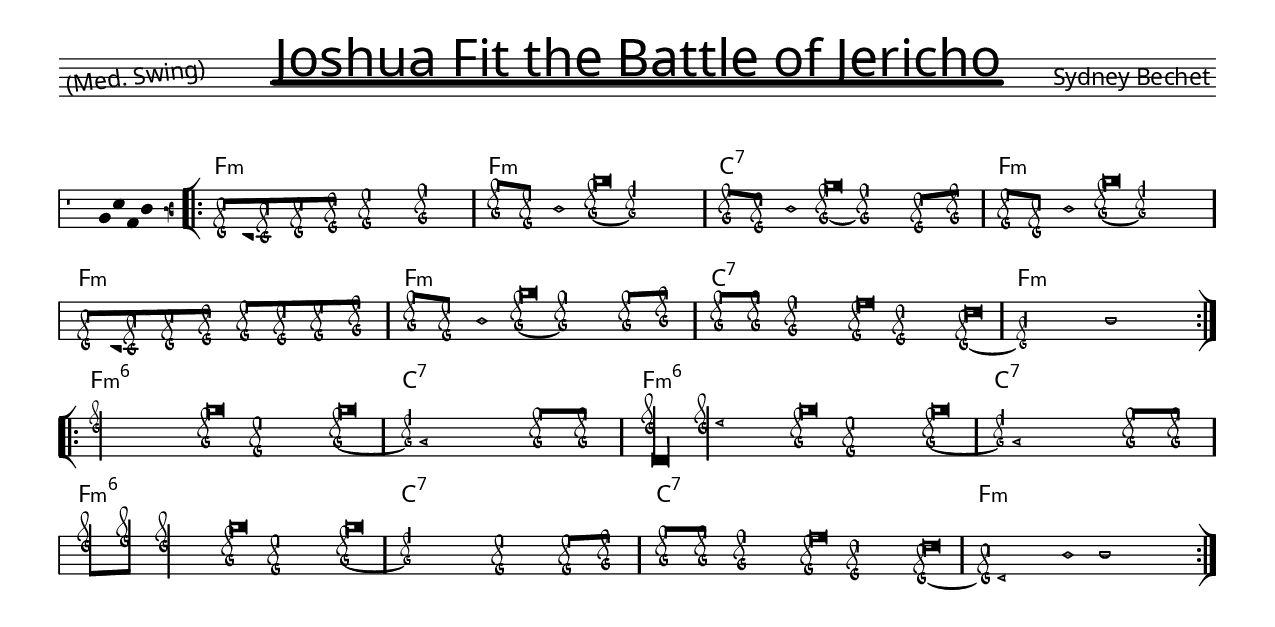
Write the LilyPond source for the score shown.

\version "2.20.0"

#(set-global-staff-size 18)

\version "2.18.2"

%%%%%%%%%%%%%%%%%%%%%%%%%%%%%%%%%%%%%%%%%%%%%%%%%%%%%%%%%%%%%%%%%%%%%%%%%%%%
% Creating jazz-style chords
% Borrowed from Jean-Pierre's good work at:
%               https://sites.google.com/site/jpgzic/home
%%%%%%%%%%%%%%%%%%%%%%%%%%%%%%%%%%%%%%%%%%%%%%%%%%%%%%%%%%%%%%%%%%%%%%%%%%%%


% modification of the procedure "chordRootNamer"
%---- Definition of chord alterations -------
#(define (JazzChordNames pitch majmin)  ;majmin is a required argument for "chordNamer", but not used here
  (let* ((alt (ly:pitch-alteration pitch)))
    (make-line-markup
      (list
  (make-simple-markup
    (vector-ref #("C" "D" "E" "F" "G" "A" "B")
      (ly:pitch-notename pitch)))
  (if (= alt 0)      ; alteration ?
    (markup "")    ; do nothing
    (if (= alt FLAT)  ; flat or sharp
      (markup ">")
      (markup "<")
    )
  )
      )
    )
  )
)

%----- markup commands to make it easier to write chords -----
%----- this section can be adapted as desired (I don't like "MI" and "MA", for example)
% for minor chords, use "acMin" to print a small "m"
#(define-markup-command (acMin layout props extension) (string?)
  (interpret-markup layout props
    (markup #:small "m" #:super extension)))

% for major chords, use "acMaj" to print a small "M"
#(define-markup-command (acMaj layout props extension) (string?)
  (interpret-markup layout props
    (markup #:super "M" #:super extension)))

% for chords with up to three alterations, stacked on top of each other
#(define-markup-command (acAlt layout props strA strB strC) (string? string? string?)
  (interpret-markup layout props
    (markup
      #:super strA
      #:fontsize 1.5 "["
      #:fontsize -4
      #:raise 1.8
      #:column (strB strC)
      #:fontsize 1.5 "]"
    )
  )
)

% modify the built-in "chordNameExceptions"
%----- change chord exceptions for jazz notation -----
%
%  degrés       markup        % écriture
JazzChordsList = {
% minor third chords - 3 notes
  <c es ges>1-\markup { \super "dim." } % :dim
  <c es g>-\markup { \acMin #"" } % :m

% minor third chords - 4 notes
  <c es ges beses>-\markup { \super "7dim" } % :dim7
  <c es gis>-\markup { \acMin #"aug" } % :m5+ (Ab/C)
  <c es g a>-\markup { \acMin #"6" } % :m6
  <c es ges bes>-\markup { \acMin #"7 >5" } % :m7.5-
  <c es g bes>-\markup { \acMin #"7" } % :m7
  <c es gis bes>-\markup { \acMin #"7 <5" } % :m7.5+
  <c es g b>-\markup { \acMin #"M7" } % :m7+
  <c es g d'>-\markup { \acMin #"add9" } % :m5.9

% minor third chords - 5+ notes
  <c es g a d'>-\markup { \acMin #"6/9" } % :m6.9
  <c es g bes des'>-\markup { \acMin #"7(>9)" } % :m7.9-
  <c es g bes d'>-\markup { \acMin #"9" } % :m9
  <c es ges bes d'>-\markup { \acMin #"9(>5)" } % :m9.5-
  <c es g b d'>-\markup { \acMin #"9(M7)" } % :m9.7+
  <c es g bes dis'>-\markup { \acMin #"7(<9)" } % :m7.9+
  <c es g bes f'>-\markup { \acMin #"7(add 11)" } % :m7.11
  <c es g bes a'>-\markup { \acMin #"7(add 13)" } % :m7.13
  <c es g bes d' f'>-\markup { \acMin #"11" } % :m11
  <c es ges bes d' f'>-\markup { \acMin #"11(>5)" } % :m11.5-
  <c es g bes d' f' a'>-\markup { \acMin #"13" } % :m13

% major third chords - 3 notes
  <c e ges>-\markup { \super ">5" } % :5-
  <c e gis>-\markup { \super "aug" } % :aug

% major third chords - 4 notes
  <c e g a d'>-\markup {
    \super "6"
    \hspace #-0.5 \raise #0.7 \tiny "/"
    \hspace #-0.5 \tiny "9"
    }  % :6.9
% special chords
  <c e g bes c'>-\markup { \super "7(Alt)" } % :c:8
  <c e g b>-\markup { \acMaj #"7" } % :maj
  <c e ges b>-\markup { \acMaj #"7>5" } % :maj.5-
  <c e gis b>-\markup { \acMaj #"7<5" } % :maj.5+
  <c e ges bes>-\markup { \super "7(>5)" } % :7.5-
  <c e gis bes>-\markup { \super "7(<5)" } % :7.5+
  <c e g d'>-\markup { \super "add9" } % :5.9

% major third chords - 5+ notes
  <c e g b d'>-\markup { \acMaj #"9" } % :maj9
  <c e g bes des'>-\markup { \super "7(>9)" } % :9-
  <c e ges bes des'>-\markup { \acAlt #"7" #">9" #">5" } % :9-.5-
  <c e gis bes des'>-\markup { \acAlt #"7" #">9" #"<5" } % :9-.5+
  <c e g bes d' fis'>-\markup { \super "9(<11)" } % :9.11+
  <c e g bes dis'>-\markup { \super "7(<9)" } % :9+
  <c e ges bes dis'>-\markup { \acAlt #"7" #"<9" #">5" } % :9+.5-
  <c e gis bes dis'>-\markup { \acAlt #"7" #"<9" #"<5" } % :9+.5+
  <c e g bes fis'>-\markup { \super "7(<11)" } % :7.11+
  <c e g bes aes'>-\markup { \super "7(>13)" } % :7.13-
  <c e g b d' f'>-\markup { \acMaj #"11" } % :maj11
  <c e g b d' a' >-\markup { \acMaj #"13" } % :maj13
  <c e g bes d' a' >-\markup { \super "13" } % :13
  <c e g bes des' a' >-\markup { \super "13(>9)" } % :13.9-

% sustained chords
  <c d g>-\markup { \super "sus2" } % :sus2
  <c f g>-\markup { \super "sus" } % :sus4
  <c f g bes>-\markup { \super "7sus" }  % :sus4.7
  <c f g bes d'>-\markup { \super "9sus" }  % :sus4.7.9
  <c f g dis'>-\markup { \super "<9sus" }  % :sus4.9+
}

% variable needed to use chord exceptions
JazzChords = #(append (sequential-music-to-chord-exceptions JazzChordsList #t) ignatzekExceptions)

% modify the default ChordNames context
\layout {
  \context {
    \ChordNames
    chordRootNamer = #JazzChordNames  % update the chord names
    chordNameExceptions = #JazzChords  % update the chord exceptions
    \override ChordName.font-name = #"LilyJAZZText"  % use the custom font for displaying the chords
  }
}

\version "2.20.0"

% preliminary LilyJAZZ version for testing purposes

\paper { indent = #0 }

%***********************************************************************
% MAPPING ALISTS / LOOKUP TABLES
%***********************************************************************

% MAPPING ALIST: GLYPH NAME TO UNICODE CHAR NUMBER =====================
#(define jazz-map '(
    ("noteheads.s0jazz" . #xe191)
    ("noteheads.s1jazz" . #xe192)
    ("noteheads.s2jazz" . #xe193)
    ("noteheads.s0slashjazz" . #xe19c)
    ("noteheads.s1slashjazz" . #xe19d)
    ("noteheads.s2slashjazz" . #xe19e)
    ("noteheads.s2crossjazz" . #xe1a1)
    ("flags.u3jazz" . #xe21c)
    ("flags.u4jazz" . #xe21d)
    ("flags.u5jazz" . #xe21e)
    ("flags.u6jazz" . #xe21f)
    ("flags.u7jazz" . #xe220)
    ("flags.d3jazz" . #xe221)
    ("flags.d4jazz" . #xe222)
    ("flags.d5jazz" . #xe223)
    ("flags.d6jazz" . #xe224)
    ("flags.d7jazz" . #xe225)
    ("flags.ugracejazz" . #xe226)
    ("flags.dgracejazz" . #xe227)
    ("dots.dot" . #xe131)
    ("accidentals.doublesharpjaz" . #xe126)
    ("accidentals.sharpjazz" . #xe10f)
    ("accidentals.naturaljazz" . #xe117)
    ("accidentals.flatjazz" . #xe11b)
    ("accidentals.flatflatjazz" . #xe124)
    ("accidentals.rightparenjaz" . #xe127)
    ("accidentals.leftparenjazz" . #xe128)
    ("rests.mmendjazz" . #xe0f8)
    ("rests.0jazz" . #xe100)
    ("rests.1jazz" . #xe101)
    ("rests.0ojazz" . #xe102)
    ("rests.1ojazz" . #xe103)
    ("rests.2jazz" . #xe108)
    ("rests.3jazz" . #xe10a)
    ("rests.4jazz" . #xe10b)
    ("rests.5jazz" . #xe10c)
    ("rests.6jazz" . #xe10d)
    ("rests.7jazz" . #xe10e)
    ("clefs.Fjazz" . #xe170)
    ("scripts.ufermatajazz" . #xe132)
    ("scripts.dfermatajazz" . #xe133)
    ("scripts.asteriskjazz" . #xe138)
    ("scripts.sforzatojazz" . #xe13b)
    ("scripts.esprjazz" . #xe13c)
    ("scripts.staccatojazz" . #xe13d)
    ("scripts.tenutojazz" . #xe140)
    ("scripts.uportatojazz" . #xe141)
    ("scripts.dportatojazz" . #xe142)
    ("scripts.umarcatojazz" . #xe143)
    ("scripts.dmarcatojazz" . #xe144)
    ("scripts.openjazz" . #xe145)
    ("scripts.stoppedjazz" . #xe148)
    ("scripts.trilljazz" . #xe14d)
    ("scripts.segnojazz" . #xe153)
    ("scripts.varsegnojazz" . #xe154)
    ("scripts.codajazz" . #xe155)
    ("scripts.varcodajazz" . #xe156)
    ("scripts.trill_elementjazz" . #xe15c)
    ("scripts.trilelementjazz" . #xe15f)
    ("scripts.pralljazz" . #xe160)
    ("scripts.prallpralljazz" . #xe162)
    ("clefs.F_changejazz" . #xe171)
    ("clefs.Gjazz" . #xe172)
    ("clefs.G_changejazz" . #xe173)
    ("timesig.C44jazz" . #xe178)
    ("timesig.C22jazz" . #xe179)
    ("zerojazz" . #x0030)
    ("onejazz" . #x0031)
    ("twojazz" . #x0032)
    ("threejazz" . #x0033)
    ("fourjazz" . #x0034)
    ("fivejazz" . #x0035)
    ("sixjazz" . #x0036)
    ("sevenjazz" . #x0037)
    ("eightjazz" . #x0038)
    ("ninejazz" . #x0039)
    ("Fjazz" . #x0046)
    ("fjazz" . #x0066)
    ("mjazz" . #x006d)
    ("pjazz" . #x0070)
    ("rjazz" . #x0072)
    ("sjazz" . #x0073)
    ("zjazz" . #x007a)))

#(define jazz-alteration-glyph-name-alist
  '((0 . "accidentals.naturaljazz")
    (-1/2 . "accidentals.flatjazz")
    (1/2 . "accidentals.sharpjazz")
    (1 . "accidentals.doublesharpjaz")
    (-1 . "accidentals.flatflatjazz")))


%***********************************************************************
%  JAZZ GLYPH ACCESS
%***********************************************************************

#(define-markup-command (jazzchar layout props charnum) (number?)
  "char for jazz characters"
    (interpret-markup layout props
      (markup (#:fontsize 5 #:override '(font-name . "LilyJAZZ") #:char charnum))))

% JAZZGLYPH: REPLACEMENT FOR MUSICGLYPH ================================
#(define-markup-command (jazzglyph layout props glyphname) (string?)
  "musicglyph replacemet for jazz (i. e. non-Feta) characters"
    (let* ((charnum (cdr (assoc glyphname  jazz-map))))
    (interpret-markup layout props
      (markup (#:fontsize 5 #:override '(font-name . "LilyJAZZ") #:char charnum)))))


%***********************************************************************
%  JAZZ CLEFS
%***********************************************************************

#(define (jazz-clef grob)
  "jazz clef stencil"
  (let* ((glyphname (string-append (ly:grob-property grob 'glyph-name) "jazz")))
    (if (pair? (assoc glyphname jazz-map))
        (grob-interpret-markup grob (markup #:jazzglyph glyphname))
        (ly:clef::print grob))))


%***********************************************************************
% KEY SIGNATURES
%***********************************************************************

#(define (jazz-keysig grob)
  "stencil: jazz key signature (including cancellation)"
  (let* ((altlist (ly:grob-property grob 'alteration-alist))
    (c0pos (ly:grob-property grob 'c0-position))
    (keysig-stencil '()))
    (for-each (lambda (alt)
         (let* ((alteration (if (grob::has-interface grob 'key-cancellation-interface) 0 (cdr alt)))
         (glyphname (assoc-get alteration jazz-alteration-glyph-name-alist ""))
         (padding (cond
           ((< alteration 0) 0.25)  ; any kind of flat
           ((= alteration 0) 0.05)    ;  natural
           ((< alteration 1) 0.1)    ; sharp (less than double sharp)
           (else -0.4)))                ; double sharp
         (ypos (key-signature-interface::alteration-position (car alt) (cdr alt) c0pos))
         (acc-stencil (grob-interpret-markup grob (markup #:raise (/ ypos 2) #:jazzglyph glyphname))))
         (set! keysig-stencil (ly:stencil-combine-at-edge acc-stencil X RIGHT keysig-stencil padding)))) altlist)
    keysig-stencil))


%***********************************************************************
% TIME SIGNATURE
%***********************************************************************

#(define (jazz-timesig grob)
  (let* ((style (ly:grob-property grob 'style))
         (fraction (ly:grob-property grob 'fraction))
         (glyphname (if (equal? style 'C)
                (cond
                   ((equal? fraction '(4 . 4)) "timesig.C44jazz")
                   ((equal? fraction '(2 . 2)) "timesig.C22jazz")
                   (else "")) "")))
    (if (equal? glyphname "")
        (ly:time-signature::print grob)
        (grob-interpret-markup grob (markup #:fontsize -5 #:jazzglyph glyphname)))))


%***********************************************************************
% NOTE HEADS
%***********************************************************************

#(define (jazz-notehead grob)
  "stencil: jazz noteheads"
  (let* ((log (ly:grob-property grob 'duration-log)))
     (set! (ly:grob-property grob 'stem-attachment) '(1.0 . 0.35))
     (grob-interpret-markup grob
      (cond
         ((<= log 0) (markup #:jazzglyph "noteheads.s0jazz"))
         ((<= log 1) (markup #:jazzglyph "noteheads.s1jazz"))
   (else  (markup #:jazzglyph "noteheads.s2jazz"))))))

%***********************************************************************
% FLAGS
%***********************************************************************

#(define (jazz-flag grob)
  "stencil: jazz flags"
   (let* ((stem-grob (ly:grob-parent grob X))
          (log (ly:grob-property stem-grob 'duration-log))
          (dir (ly:grob-property stem-grob 'direction))
          (stem-width (* (ly:staff-symbol-line-thickness grob) (ly:grob-property stem-grob 'thickness)))
          (glyphname (string-append "flags." (if (> dir 0) "u" "d") (number->string log) "jazz"))
          (flag-stencil (grob-interpret-markup grob (markup #:jazzglyph glyphname)))
          (flag-pos (cons (* stem-width -1) 0))
          (stroke-style (ly:grob-property grob 'stroke-style))
          (stroke-stencil (if (equal? stroke-style "grace")
                              (if (equal? dir UP)
                                  (make-line-stencil 0.15 -0.5 -1.6 0.75 -0.6)
                                  (make-line-stencil 0.15 -0.4 1.6 0.85 0.6))
     ;                             (grob-interpret-markup grob (markup #:jazzglyph "flags.ugracejazz"))
     ;                             (grob-interpret-markup grob (markup #:jazzglyph "flags.dgracejazz")))
                              empty-stencil)))
          (ly:stencil-translate (ly:stencil-add flag-stencil stroke-stencil) flag-pos)))


%***********************************************************************
% DOTS (DURATION)
%***********************************************************************

#(define (jazz-dots grob)
  "stencil: jazz duration dots"
  (let* ((dot-count (ly:grob-property grob 'dot-count)))
     (grob-interpret-markup grob (markup
         (if (>= dot-count 1) (markup #:translate '(0.4 . 0) #:jazzglyph "dots.dot") (markup #:null))
         (if (>= dot-count 2) (markup #:translate '(0.25 . 0) #:jazzglyph "dots.dot") (markup #:null))
         (if (>= dot-count 3) (markup #:translate '(0.25 . 0) #:jazzglyph "dots.dot") (markup #:null))
         (if (>= dot-count 4) (markup #:translate '(0.25 . 0) #:jazzglyph "dots.dot") (markup #:null))
         (if (>= dot-count 5) (markup #:translate '(0.25 . 0) #:jazzglyph "dots.dot") (markup #:null))))))


%***********************************************************************
% ACCIDENTALS
%***********************************************************************

% ACCIDENTALS (MUSICAL CONTEXT) ========================================
#(define (jazz-accidental grob)
   "stencil: jazz accidentals in front of notes or used as suggestions"
  (let* ((alt (ly:grob-property grob 'alteration))
         (show (if (null? (ly:grob-property grob 'forced)) (if (null? (ly:grob-object grob 'tie)) #t #f ) #t )))
    (if (equal? show #t)
      (grob-interpret-markup grob (markup #:jazzglyph (assoc-get alt jazz-alteration-glyph-name-alist "")))
      (ly:accidental-interface::print grob))))

% CAUTIONARY ACCIDENTALS (MUSICAL CONTEXT) =============================
#(define (jazz-accidental-cautionary grob)
   "stencil: jazz cautionary accidentals in front of notes"
  (let* ((alt (ly:grob-property grob 'alteration)))
    (grob-interpret-markup grob
      (case alt
         ((1) (markup #:concat (
                     #:translate '(0 . -0.05) #:jazzglyph "accidentals.leftparenjazz"
                     #:jazzglyph "accidentals.doublesharpjaz"
                     #:translate '(0 . 0.05) #:jazzglyph "accidentals.rightparenjaz" )))
         ((1/2) (markup #:concat (
                     #:translate '(0 . -0.1) #:jazzglyph "accidentals.leftparenjazz"
                     #:jazzglyph "accidentals.sharpjazz"
                     #:translate '(0 . 0.3) #:jazzglyph "accidentals.rightparenjaz" )))
         ((0) (markup #:concat (
                     #:translate '(0.1 . 0) #:rotate 5 #:jazzglyph "accidentals.leftparenjazz"
                     #:jazzglyph "accidentals.naturaljazz"
                     #:translate '(0.05 . 0.3) #:rotate 5 #:jazzglyph "accidentals.rightparenjaz" )))
         ((-1/2) (markup #:concat (
                     #:translate '(-0.15 . 0.3) #:jazzglyph "accidentals.leftparenjazz"
                     #:jazzglyph "accidentals.flatjazz"
                     #:translate '(0 . 0.2) #:jazzglyph "accidentals.rightparenjaz" )))   ;
         ((-1) (markup #:concat (
                     #:translate '(-0.15 . 0.5) #:jazzglyph "accidentals.leftparenjazz"
                     #:jazzglyph "accidentals.flatflatjazz"
                     #:translate '(-0.1 . 0.4) #:jazzglyph "accidentals.rightparenjaz" )))))))


%***********************************************************************
% RESTS
%***********************************************************************

#(define (jazz-rest grob)
  (let* ((duration (ly:grob-property grob 'duration-log))
         (glyphname (string-append "rests." (number->string duration) "jazz")))
      (grob-interpret-markup grob (markup #:jazzglyph glyphname))))


%***********************************************************************
% DYNAMICS
%***********************************************************************

  sfpp = #(make-dynamic-script  "sfpp" )
% re-defined because of spefilal f with horizontal bar for ligatures/grouping:
  ff = #(make-dynamic-script  "FF" )
  fff = #(make-dynamic-script  "FFF" )
  ffff = #(make-dynamic-script  "FFFF" )
  fffff = #(make-dynamic-script  "FFFFF" )

% to do: make reversible for \jazzOff
#(define-markup-command (dynamic layout props arg)
  (markup?)
  #:category font
  "Use jazz instead of feta for dynamic markup font."
  (interpret-markup layout props (markup #:fontsize 5 #:override '(font-name . "LilyJAZZ") arg)))



%***********************************************************************
% ACCENTS
%***********************************************************************

#(define (jazz-articulation grob)
  (let* ((dir (ly:grob-property grob 'direction))
           (var (ly:grob-property grob 'script-stencil))
           (glyphname (if (= dir DOWN) (car (cdr var)) (cdr (cdr var))))
           (jazzchar (assoc-get (string-append "scripts." glyphname "jazz") jazz-map 0 )))
     (if (> jazzchar 0)
         (grob-interpret-markup grob (markup #:jazzchar jazzchar))
         (ly:script-interface::print grob))))


fermataMarkup =
#(make-music 'MultiMeasureTextEvent
             'tweaks (list
                      ;; Set the 'text based on the 'direction
                      (cons 'text (lambda (grob)
                                    (if (eq? (ly:grob-property grob 'direction) DOWN)
                                        (markup #:concat (" " #:jazzglyph "scripts.dfermatajazz"))
                                        (markup #:concat (" " #:jazzglyph "scripts.ufermatajazz")))))
                      (cons 'outside-staff-priority 40)
                      (cons 'outside-staff-padding 0)))


makeUnpurePureContainer =
        #(ly:make-unpure-pure-container
       ly:grob::stencil-height
       (lambda (grob start end) (ly:grob::stencil-height grob)))


jazzOn = {
  \override Staff.Clef #'stencil = #jazz-clef
  \override Score.BarNumber #'stencil = ##f

  \override Staff.KeySignature #'stencil = #jazz-keysig
  \override Staff.KeyCancellation #'stencil = #jazz-keysig

  \override Staff.TimeSignature #'stencil = #jazz-timesig

  \override Staff.NoteHead #'stencil = #jazz-notehead
  \override Staff.NoteHead #'Y-extent = \makeUnpurePureContainer

  \override Staff.Stem #'thickness = #2
  \override Staff.Beam #'beam-thickness = #0.55
  \override Staff.Flag #'stencil = #jazz-flag
  \override Staff.Flag #'Y-extent = \makeUnpurePureContainer

  \override Staff.Dots #'stencil = #jazz-dots
  \override Staff.Accidental #'stencil = #jazz-accidental
  \override Staff.Accidental #'Y-extent = \makeUnpurePureContainer

  \override Staff.AccidentalCautionary #'stencil = #jazz-accidental-cautionary
  \override Staff.AccidentalCautionary #'Y-extent = \makeUnpurePureContainer

  \override Staff.AccidentalSuggestion #'stencil = #jazz-accidental
  \override Staff.AccidentalSuggestion #'Y-extent = \makeUnpurePureContainer

  \override Staff.Script #'stencil = #jazz-articulation

  \override Staff.Rest #'stencil = #jazz-rest
  \override Staff.Slur #'thickness = #2.5
  \override Staff.Tie #'thickness = #2.5
  \override Staff.BarLine #'hair-thickness = #3
  \override Score.BarNumber #'font-name = #"LilyJAZZ Text"

  \override Staff.TimeSignature #'font-name = #"LilyJAZZ"
  \override Staff.TimeSignature #'font-size = #5

  \override Staff.DynamicText #'font-name = #"LilyJAZZ"
  \override Staff.DynamicText #'font-size = #6

  \override Score.RehearsalMark #'font-name = #"LilyJAZZ Text"
  \override Score.MetronomeMark #'font-name = #"LilyJAZZ Text"

  \override Staff.TextScript #'font-name = #"LilyJAZZ Text"
  \override Staff.TextScript #'font-size = #1

  \override Staff.InstrumentName #'font-name = #"LilyJAZZ Text"

  \override Staff.TupletNumber #'font-name = "LilyJAZZ Text"
  \override Staff.TupletBracket #'thickness = #1.5

  \override Score.VoltaBracket #'font-name = #"LilyJAZZ Text"
  \override Score.VoltaBracket #'font-size = #0
  \override Score.VoltaBracket #'thickness = #2
}

jazzOff = {
  \revert Staff.Clef #'stencil

  \revert Staff.KeySignature #'stencil
  \revert Staff.KeyCancellation #'stenci

  \revert Staff.TimeSignature #'stencil

  \revert Staff.NoteHead #'stencil
  \revert Staff.NoteHead #'Y-extent
  \revert Staff.Stem #'thickness
  \revert Staff.Beam #'beam-thickness
  \revert Staff.Flag #'stencil
  \revert Staff.Dots #'stencil
  \revert Staff.Accidental #'stencil
  \revert Staff.AccidentalCautionary #'stencil
  \revert Staff.AccidentalSuggestion #'stencil
  \revert Staff.Script #'stencil
  \revert Staff.Rest #'stencil
  \revert Staff.Slur #'thickness
  \revert Staff.Tie #'thickness
  \revert Staff.BarLine #'hair-thickness
  \revert Score.BarNumber #'font-name
  \revert Staff.TimeSignature #'font-name
  \revert Staff.TimeSignature #'font-size
  \revert Staff.DynamicText #'font-name
  \revert Staff.DynamicText #'font-size
  \revert Score.RehearsalMark #'font-name
  \revert Score.MetronomeMark #'font-name
  \revert Staff.TextScript #'font-name
  \revert Staff.TextScript #'font-size
  \revert Staff.InstrumentName #'font-name
  \revert Staff.TupletNumber #'font-name
  \revert Staff.TupletBracket #'thickness
  \revert Score.VoltaBracket #'font-name
  \revert Score.VoltaBracket #'font-size
  \revert Score.VoltaBracket #'thickness
}


%{
  Some extensions supporting engraving with LilyJAZZ
  Original code: https://github.com/openlilylib/openlilylib/blob/master/ly/stylesheets/fonts/lilyjazz-extensions.ily
%}

%%%%%%%%%%%%%%%%%%%%%%%%%%%%%%%%%%%%%%%%%%%%%%%%%%%%%%%%%%%%%%%%%%%%%%%%%%%%
% Start with a repeat Barline
%%%%%%%%%%%%%%%%%%%%%%%%%%%%%%%%%%%%%%%%%%%%%%%%%%%%%%%%%%%%%%%%%%%%%%%%%%%%

showStartRepeatBar = {
  \once \override Score.BreakAlignment.break-align-orders =
        #(make-vector 3 '(instrument-name
                          left-edge
                          ambitus
                          breathing-sign
                          clef
                          key-signature
                          time-signature
                          staff-bar
                          custos))
      \once \override Staff.TimeSignature.space-alist =
        #'((first-note . (fixed-space . 2.0))
           (right-edge . (extra-space . 0.5))
           ;; free up some space between time signature
           ;; and repeat bar line
           (staff-bar . (extra-space . 1)))
}

%%%%%%%%%%%%%%%%%%%%%%%%%%%%%%%%%%%%%%%%%%%%%%%%%%%%%%%%%%%%%%%%%%%%%%%%%%%%
% Creating jazz-style repeats
%%%%%%%%%%%%%%%%%%%%%%%%%%%%%%%%%%%%%%%%%%%%%%%%%%%%%%%%%%%%%%%%%%%%%%%%%%%%

%=> http://lsr.di.unimi.it/LSR/Item?id=753
#(define (white-under grob) (grob-interpret-markup grob
  (markup #:vcenter #:whiteout #:pad-x 1 (ly:grob-property grob 'text))))

inlineMMR = {
  \once \override MultiMeasureRest.layer = #-2
  \once \override MultiMeasureRestNumber.layer = #-1
  \once \override MultiMeasureRestNumber.Y-offset = #0
  \once \override MultiMeasureRestNumber.stencil = #white-under
  \once \override MultiMeasureRest.rotation = #'(2 0 0)
}


\paper {
  #(define fonts
     (set-global-fonts
      #:roman "LilyJAZZText"
      #:sans "LilyJAZZText"
      #:factor (/ staff-height pt 20)))
}

\paper {
  #(set-paper-size "letter")
  indent = 0\mm
  between-system-space = 2.5\cm
  between-system-padding = #0
  %%set to ##t if your score is less than one page:
  ragged-last-bottom = ##t
  ragged-bottom = ##t
  markup-system-spacing = #'((basic-distance . 23)
                             (minimum-distance . 8)
                             (padding . 1))
}

title = #"Joshua Fit the Battle of Jericho"
composer = #"Sydney Bechet"
meter = #"(Med. Swing)"

realBookTitle = \markup {
  \score {
    {
      \override TextScript.extra-offset = #'(0 . -4.5)
      s4
      s^\markup {
        \fill-line {
          \fontsize #1 \lower #1 \rotate #7 \concat { " " #meter }
          \fontsize #8
          \override #'(offset . 7)
          \override #'(thickness . 6)
          \underline \sans #title
          \fontsize #1 \lower #1 \concat { #composer " " }
        }
      }
      s
    }
    \layout {
      \once \override Staff.Clef.stencil = ##f
      \once \override Staff.TimeSignature.stencil = ##f
      \once \override Staff.KeySignature.stencil = ##f
      ragged-right = ##f
      \override TextScript.font-name = #"LilyJAZZText"
    }
  }
}

\header {
  title = \realBookTitle
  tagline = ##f
}

theNotes = \relative c, {
  \jazzOn
  \set Staff.midiInstrument = "flute"
  \clef bass
  \key f \minor
  \showStartRepeatBar \bar "[|:"
  \repeat volta 2 {
    f8 e f g aes4 bes |
    c8 aes r8 c8 ~ c2 |
    bes8 g r bes ~ bes4 g8 bes |
    aes8 f r c'8 ~ c2  | \break

    f,8 e f g aes g aes bes |
    c8 aes r8 c8 ~ c4 c8 des |
    c8 c bes4 aes8 g4 f8 ~|
    f2 r2 \bar ":|][|:" \break

    f'2 c8 aes4 c8 ~ |
    c2. c8 c8 |
    f8 f4. c8 aes4 c8 ~ |
    c2. c8 c8 | \break

    f8 g f4 c8 aes4 c8 ~|
    c2 aes4 aes8 bes |
    c8 c bes4 aes8 g4 f8 ~ |
    f4. r8 r2 \bar ":|]"
  }
}

theChords = \chordmode {
  \repeat volta 4 {
    f1:m | f:m | c:7 | f:m |
    f1:m | f:m | c:7 | f:m |

    f1:m6 | c:7 | f:m6 | c:7 |
    f1:m6 | c:7 | c:7 | f:m |
  }
}

\score {
  <<
    \new ChordNames \theChords
    \new Staff = vocals \theNotes
  >>
  \layout {
    % make only the first clef visible

    \override Score.Clef #'break-visibility = #'#(#f #f #f)

    % make only the first time signature visible
    \override Score.KeySignature #'break-visibility = #'#(#f #f #f)

    % allow single-staff system bars
    \override Score.SystemStartBar #'collapse-height = #1
    \override LyricHyphen.thickness = #4
    \override Score.VoltaBracket.font-name = #"LilyJAZZText"
  }
  \midi {
    \tempo 4 = 88
  }
}
